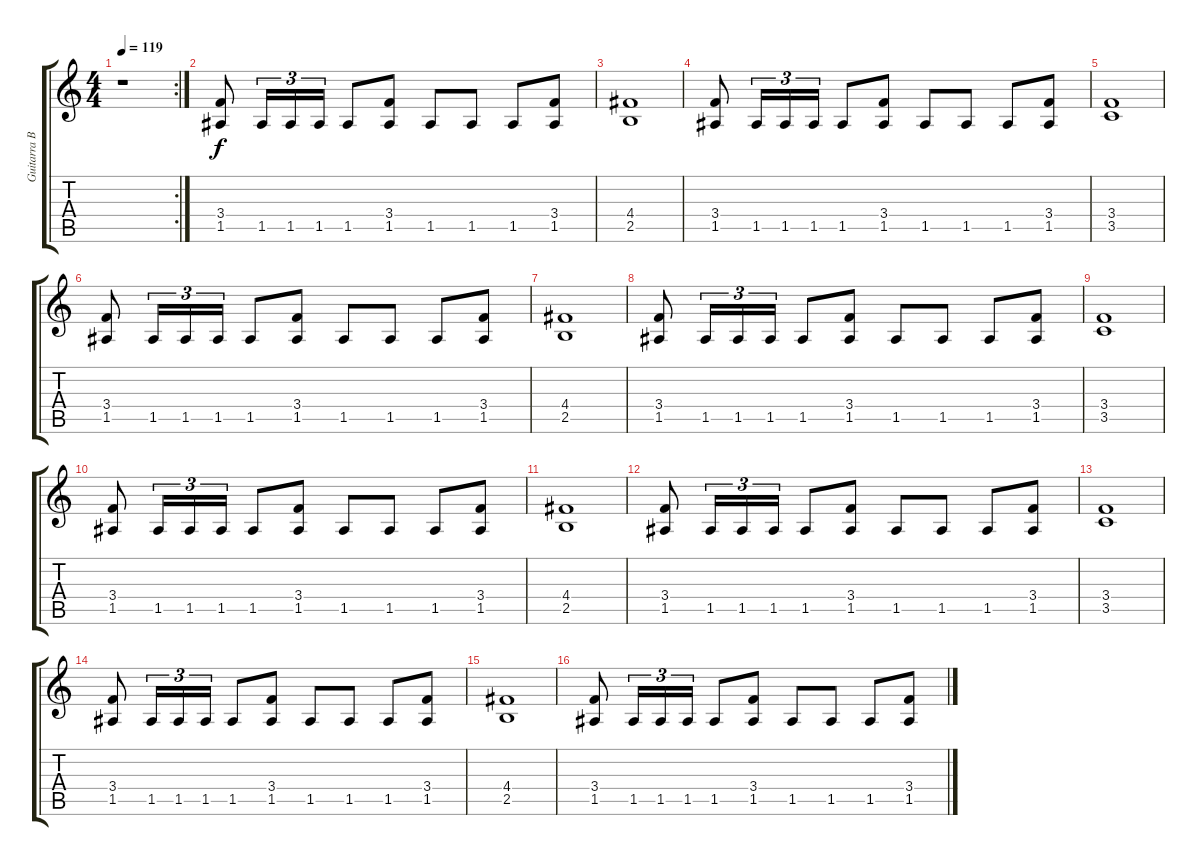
\track ("Guitarra Base" "Guitarra B") {instrument distortionguitar}
\staff {score tabs}
\tuning (E4 B3 G3 D3 A2 E2) {hide}
\rc 2
\ts (4 4)
\tempo 119
\clef g2
\ks c
r.1{dy f} |
(3.4 1.5).8 1.5.16{tu (3 2)} 1.5.16{tu (3 2)} 1.5.16{tu (3 2)} 1.5.8 (3.4 1.5).8 1.5.8 1.5.8 1.5.8 (3.4 1.5).8 |
(4.4 2.5).1 |
(3.4 1.5).8 1.5.16{tu (3 2)} 1.5.16{tu (3 2)} 1.5.16{tu (3 2)} 1.5.8 (3.4 1.5).8 1.5.8 1.5.8 1.5.8 (3.4 1.5).8 |
(3.4 3.5).1 |
(3.4 1.5).8 1.5.16{tu (3 2)} 1.5.16{tu (3 2)} 1.5.16{tu (3 2)} 1.5.8 (3.4 1.5).8 1.5.8 1.5.8 1.5.8 (3.4 1.5).8 |
(4.4 2.5).1 |
(3.4 1.5).8 1.5.16{tu (3 2)} 1.5.16{tu (3 2)} 1.5.16{tu (3 2)} 1.5.8 (3.4 1.5).8 1.5.8 1.5.8 1.5.8 (3.4 1.5).8 |
(3.4 3.5).1 |
(3.4 1.5).8 1.5.16{tu (3 2)} 1.5.16{tu (3 2)} 1.5.16{tu (3 2)} 1.5.8 (3.4 1.5).8 1.5.8 1.5.8 1.5.8 (3.4 1.5).8 |
(4.4 2.5).1 |
(3.4 1.5).8 1.5.16{tu (3 2)} 1.5.16{tu (3 2)} 1.5.16{tu (3 2)} 1.5.8 (3.4 1.5).8 1.5.8 1.5.8 1.5.8 (3.4 1.5).8 |
(3.4 3.5).1 |
(3.4 1.5).8 1.5.16{tu (3 2)} 1.5.16{tu (3 2)} 1.5.16{tu (3 2)} 1.5.8 (3.4 1.5).8 1.5.8 1.5.8 1.5.8 (3.4 1.5).8 |
(4.4 2.5).1 |
(3.4 1.5).8 1.5.16{tu (3 2)} 1.5.16{tu (3 2)} 1.5.16{tu (3 2)} 1.5.8 (3.4 1.5).8 1.5.8 1.5.8 1.5.8 (3.4 1.5).8
